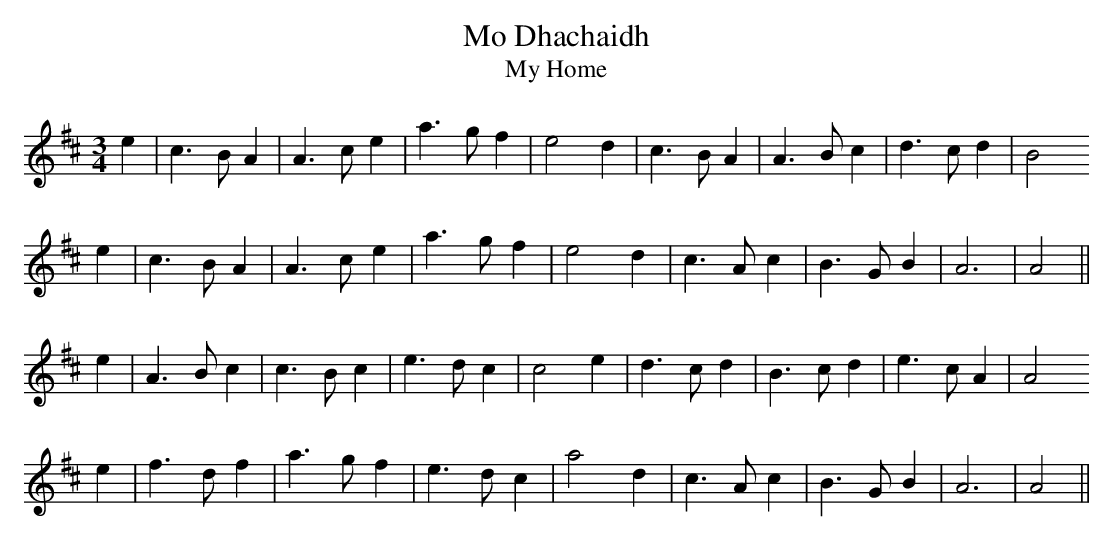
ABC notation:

X:1
T:Mo Dhachaidh
T:My Home
M:3/4
L:1/4
K:Amix
e | c>BA | A>ce | a>gf | e2d | c>BA | A>Bc | d>cd | B2
e | c>BA | A>ce | a>gf | e2d | c>Ac | B>GB | A3   | A2 ||
e | A>Bc | c>Bc | e>dc | c2e | d>cd | B>cd | e>cA | A2
e | f>df | a>gf | e>dc | a2d | c>Ac | B>GB | A3   | A2 ||
